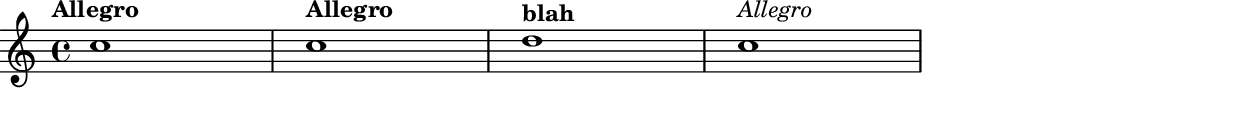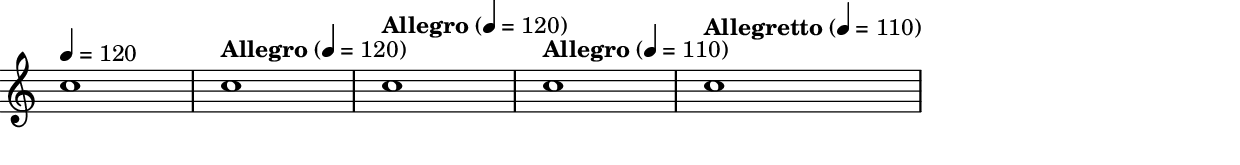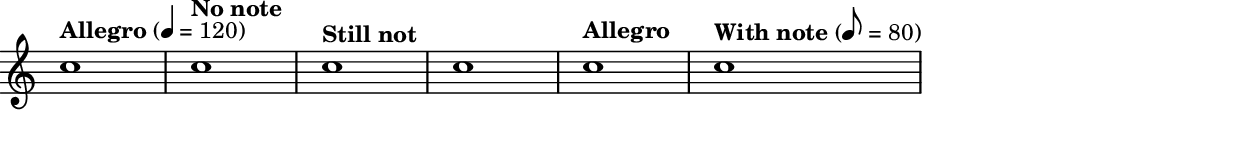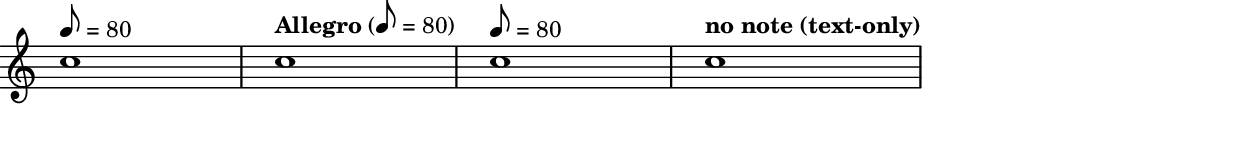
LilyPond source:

%% Generated by lilypond-book.py
%% Options: [exampleindent=10.16\mm,indent=0\mm,line-width=160\mm]
\include "lilypond-book-preamble.ly"


% ****************************************************************
% Start cut-&-pastable-section
% ****************************************************************



\paper {
  indent = 0\mm
  line-width = 160\mm
  % offset the left padding, also add 1mm as lilypond creates cropped
  % images with a little space on the right
  line-width = #(- line-width (* mm  3.000000) (* mm 1))
}

\layout {
  
}





% ****************************************************************
% ly snippet:
% ****************************************************************
\sourcefilename "/home/gub/NewGub/gub/target/linux-x86/src/lilypond-git.sv.gnu.org--lilypond.git-stable-test/input/regression/metronome-text.ly"
\sourcefileline 0
\version "2.19.21"

\header{
  texidoc="
The tempo command supports text markup and/@/or `duration=count'.  Using
@code{Score.tempoHideNote}, one can hide the `duration=count' in the tempo mark.
"
}

\relative {
  \tempo "Allegro" c''1
  \tempo "Allegro" c1
  $(make-event-chord (list (make-music 'TempoChangeEvent
                                        'text "blah")))
  d1
  \tempo \markup { \italic \medium "Allegro" } c1 \break
  \tempo 4 = 120 c1
  \tempo "Allegro" 4 = 120 c1
  \tempo "Allegro" 4 = 120 c1
  \tempo "Allegro" 4 = 110 c1
  \tempo "Allegretto" 4 = 110 c1 \break

  \set Score.tempoHideNote = ##f
  \tempo "Allegro" 4 = 120 c1
  \set Score.tempoHideNote = ##t
  \tempo "No note" 8 = 160 c1
  \tempo "Still not" c1
  % No text and also no note => \null markup
  \tempo 4 = 100 c1
  \tempo "Allegro" 4 = 120 c1
  \set Score.tempoHideNote = ##f
  \tempo "With note" 8 = 80 c1 \break

  % Unsetting the tempoText using only note=count:
  \tempo 8 = 80 c1
  \tempo "Allegro" 8 = 80 c1
  \tempo 8 = 80 c1
  
  % Unsetting the count using only text
  \tempo "no note (text-only)" c1
}



% ****************************************************************
% end ly snippet
% ****************************************************************
